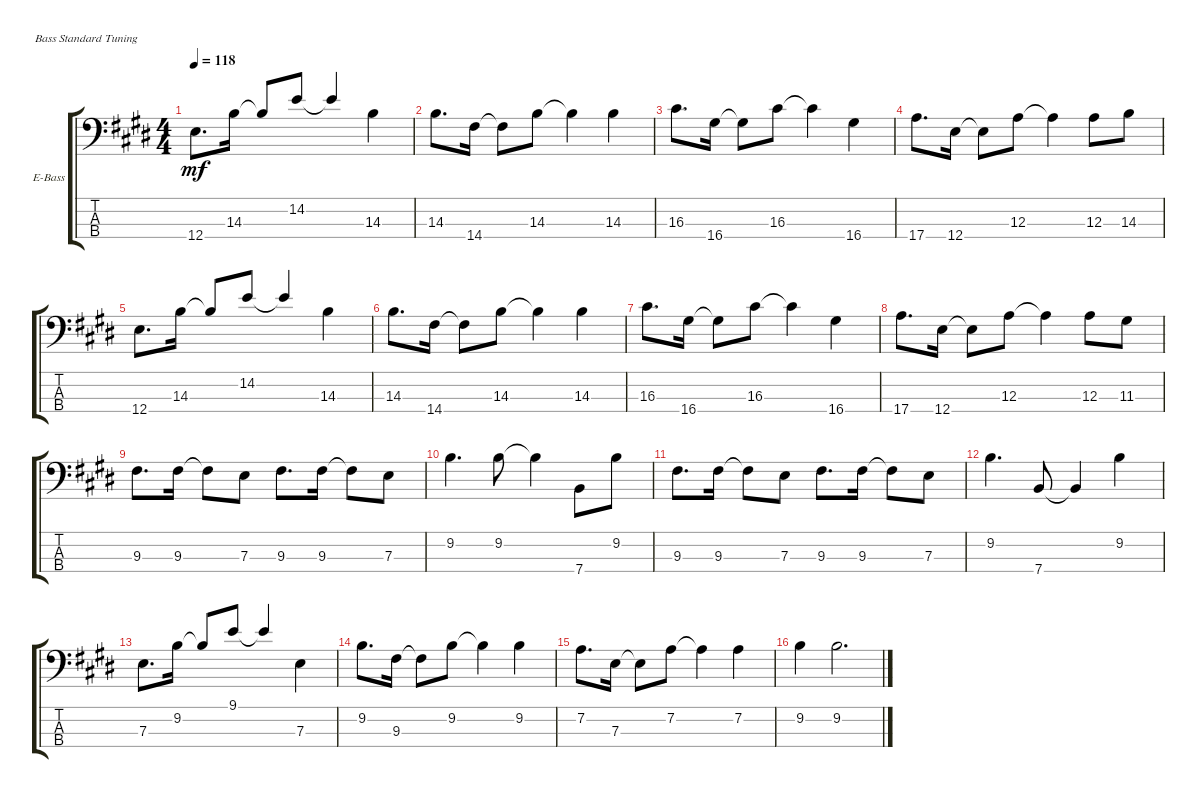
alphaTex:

\defaultSystemsLayout 4
\bracketExtendMode groupsimilarinstruments
\firstSystemTrackNameOrientation horizontal
\otherSystemsTrackNameOrientation horizontal
\track ("Electric Bass" "E-Bass") {multiBarRest instrument electricbassfinger}
\staff {score tabs}
\tuning (G2 D2 A1 E1)
\ts (4 4)
\tempo 118
\clef f4
\ks e
12.4.8{d dy mf} 14.3.16 14.3{t}.8 14.2.8 14.2{t}.4{beam invert} 14.3.4 |
14.3.8{d} 14.4.16 14.4{t}.8 14.3.8 14.3{t}.4 14.3.4 |
16.3.8{d} 16.4.16 16.4{t}.8 16.3.8 16.3{t}.4 16.4.4 |
17.4.8{d} 12.4.16 12.4{t}.8 12.3.8 12.3{t}.4 12.3.8 14.3.8 |
12.4.8{d} 14.3.16 14.3{t}.8 14.2.8 14.2{t}.4{beam invert} 14.3.4 |
14.3.8{d} 14.4.16 14.4{t}.8 14.3.8 14.3{t}.4 14.3.4 |
16.3.8{d} 16.4.16 16.4{t}.8 16.3.8 16.3{t}.4 16.4.4 |
17.4.8{d} 12.4.16 12.4{t}.8 12.3.8 12.3{t}.4 12.3.8 11.3.8 |
9.3.8{d} 9.3.16 9.3{t}.8 7.3.8 9.3.8{d} 9.3.16 9.3{t}.8 7.3.8 |
9.2.4{d} 9.2.8 9.2{t}.4 7.4.8 9.2.8 |
9.3.8{d} 9.3.16 9.3{t}.8 7.3.8 9.3.8{d} 9.3.16 9.3{t}.8 7.3.8 |
9.2.4{d} 7.4.8 7.4{t}.4 9.2.4 |
7.3.8{d} 9.2.16 9.2{t}.8 9.1.8 9.1{t}.4{beam invert} 7.3.4 |
9.2.8{d} 9.3.16 9.3{t}.8 9.2.8 9.2{t}.4 9.2.4 |
7.2.8{d} 7.3.16 7.3{t}.8 7.2.8 7.2{t}.4 7.2.4 |
9.2.4 9.2.2{d}
